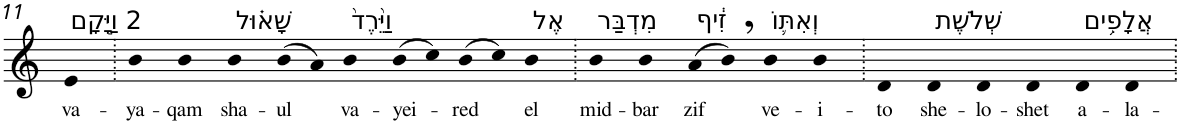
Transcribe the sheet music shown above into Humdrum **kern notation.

**kern	**text
*part1	*part1
*staff1	*staff1
*I"Piano	*
*I'Pno	*
!!LO:PB:g=z
*clefG2	*
*k[]	*
=11	=11
!LO:TX:a:t=2 וַיָּ֣קָם	!
!	!LO:LY:b
4e	va-
=12.	=12.
!	!LO:LY:b
4b	-ya-
!	!LO:LY:b
4b	-qam
!LO:TX:a:t=שָׁא֗וּל	!
!	!LO:LY:b
4b	sha-
!	!LO:LY:b
(>8b	-ul
8a)	.
!LO:TX:a:t=וַיֵּ֙רֶד֙	!
!	!LO:LY:b
4b	va-
!	!LO:LY:b
(>8b	-yei-
8cc)	.
!	!LO:LY:b
(>8b	-red
8cc)	.
!LO:TX:a:t=אֶל	!
!	!LO:LY:b
4b	el
=13.	=13.
!LO:TX:a:t=מִדְבַּר	!
!	!LO:LY:b
4b	mid-
!	!LO:LY:b
4b	-bar
!LO:TX:a:t=זִ֔יף	!
!	!LO:LY:b
(>8a	zif
8b,)	.
!LO:TX:a:t=וְאִתּ֛וֹ	!
!	!LO:LY:b
4b	ve-
!	!LO:LY:b
4b	-i-
=14.	=14.
!	!LO:LY:b
4d	-to
!LO:TX:a:t=שְׁלֹשֶׁת	!
!	!LO:LY:b
4d	she-
!	!LO:LY:b
4d	-lo-
!	!LO:LY:b
4d	-shet
!LO:TX:a:t=אֲלָפִ֥ים	!
!	!LO:LY:b
4d	a-
!	!LO:LY:b
4d	-la-
=.	=.
*-	*-
